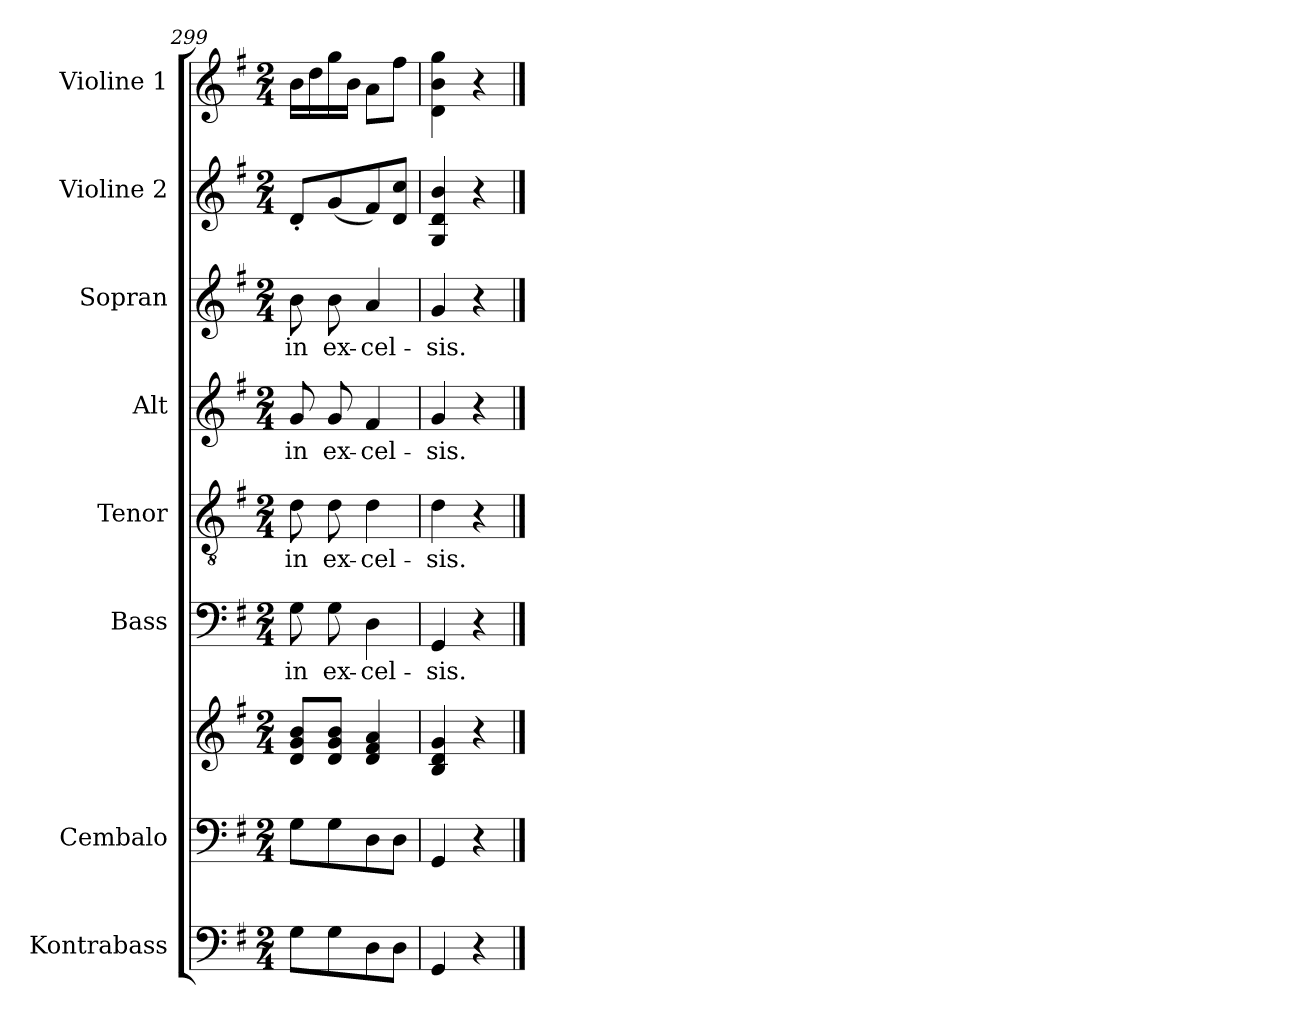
**kern	**kern	**kern	**kern	**text	**kern	**text	**kern	**text	**kern	**text	**kern	**kern
*part8	*part7	*part7	*part6	*part6	*part5	*part5	*part4	*part4	*part3	*part3	*part2	*part1
*staff9	*staff8	*staff7	*staff6	*staff6	*staff5	*staff5	*staff4	*staff4	*staff3	*staff3	*staff2	*staff1
*I"Kontrabass	*I"Cembalo	*	*I"Bass	*	*I"Tenor	*	*I"Alt	*	*I"Sopran	*	*I"Violine 2	*I"Violine 1
*I'Kb.	*I'Cemb.	*	*I'B.	*	*I'T.	*	*I'A.	*	*I'S.	*	*I'Vl. 2	*I'Vl. 1
*clefF4	*clefF4	*clefG2	*clefF4	*	*clefGv2	*	*clefG2	*	*clefG2	*	*clefG2	*clefG2
*ITrd7c12	*	*	*	*	*	*	*	*	*	*	*	*
*k[f#]	*k[f#]	*k[f#]	*k[f#]	*	*k[f#]	*	*k[f#]	*	*k[f#]	*	*k[f#]	*k[f#]
*G:	*G:	*G:	*G:	*	*G:	*	*G:	*	*G:	*	*G:	*G:
*M2/4	*M2/4	*M2/4	*M2/4	*	*M2/4	*	*M2/4	*	*M2/4	*	*M2/4	*M2/4
=299	=299	=299	=299	=299	=299	=299	=299	=299	=299	=299	=299	=299
!	!	!	!	!LO:LY:b	!	!LO:LY:b	!	!LO:LY:b	!	!LO:LY:b	!	!
8GG\L	8G\L	8d/ 8g/ 8b/L	8G\	in	8d\	in	8g/	in	8b\	in	8d'</L	16b\LL
.	.	.	.	.	.	.	.	.	.	.	.	16dd\
!	!	!	!	!LO:LY:b	!	!LO:LY:b	!	!LO:LY:b	!	!LO:LY:b	!	!
8GG\	8G\	8d/ 8g/ 8b/J	8G\	ex-	8d\	ex-	8g/	ex-	8b\	ex-	(<8g/	16gg\
.	.	.	.	.	.	.	.	.	.	.	.	16b\JJ
!	!	!	!	!LO:LY:b	!	!LO:LY:b	!	!LO:LY:b	!	!LO:LY:b	!	!
8DD\	8D\	4d/ 4f#/ 4a/	4D\	-cel-	4d\	-cel-	4f#/	-cel-	4a/	-cel-	8f#/)	8a\L
8DD\J	8D\J	.	.	.	.	.	.	.	.	.	8d/ 8cc/J	8ff#\J
=300	=300	=300	=300	=300	=300	=300	=300	=300	=300	=300	=300	=300
!	!	!	!	!LO:LY:b	!	!LO:LY:b	!	!LO:LY:b	!	!LO:LY:b	!	!
4GGG/	4GG/	4B/ 4d/ 4g/	4GG/	-sis.	4d\	-sis.	4g/	-sis.	4g/	-sis.	4G/ 4d/ 4b/	4d\ 4b\ 4gg\
4r	4r	4r	4r	.	4r	.	4r	.	4r	.	4r	4r
==	==	==	==	==	==	==	==	==	==	==	==	==
*-	*-	*-	*-	*-	*-	*-	*-	*-	*-	*-	*-	*-
